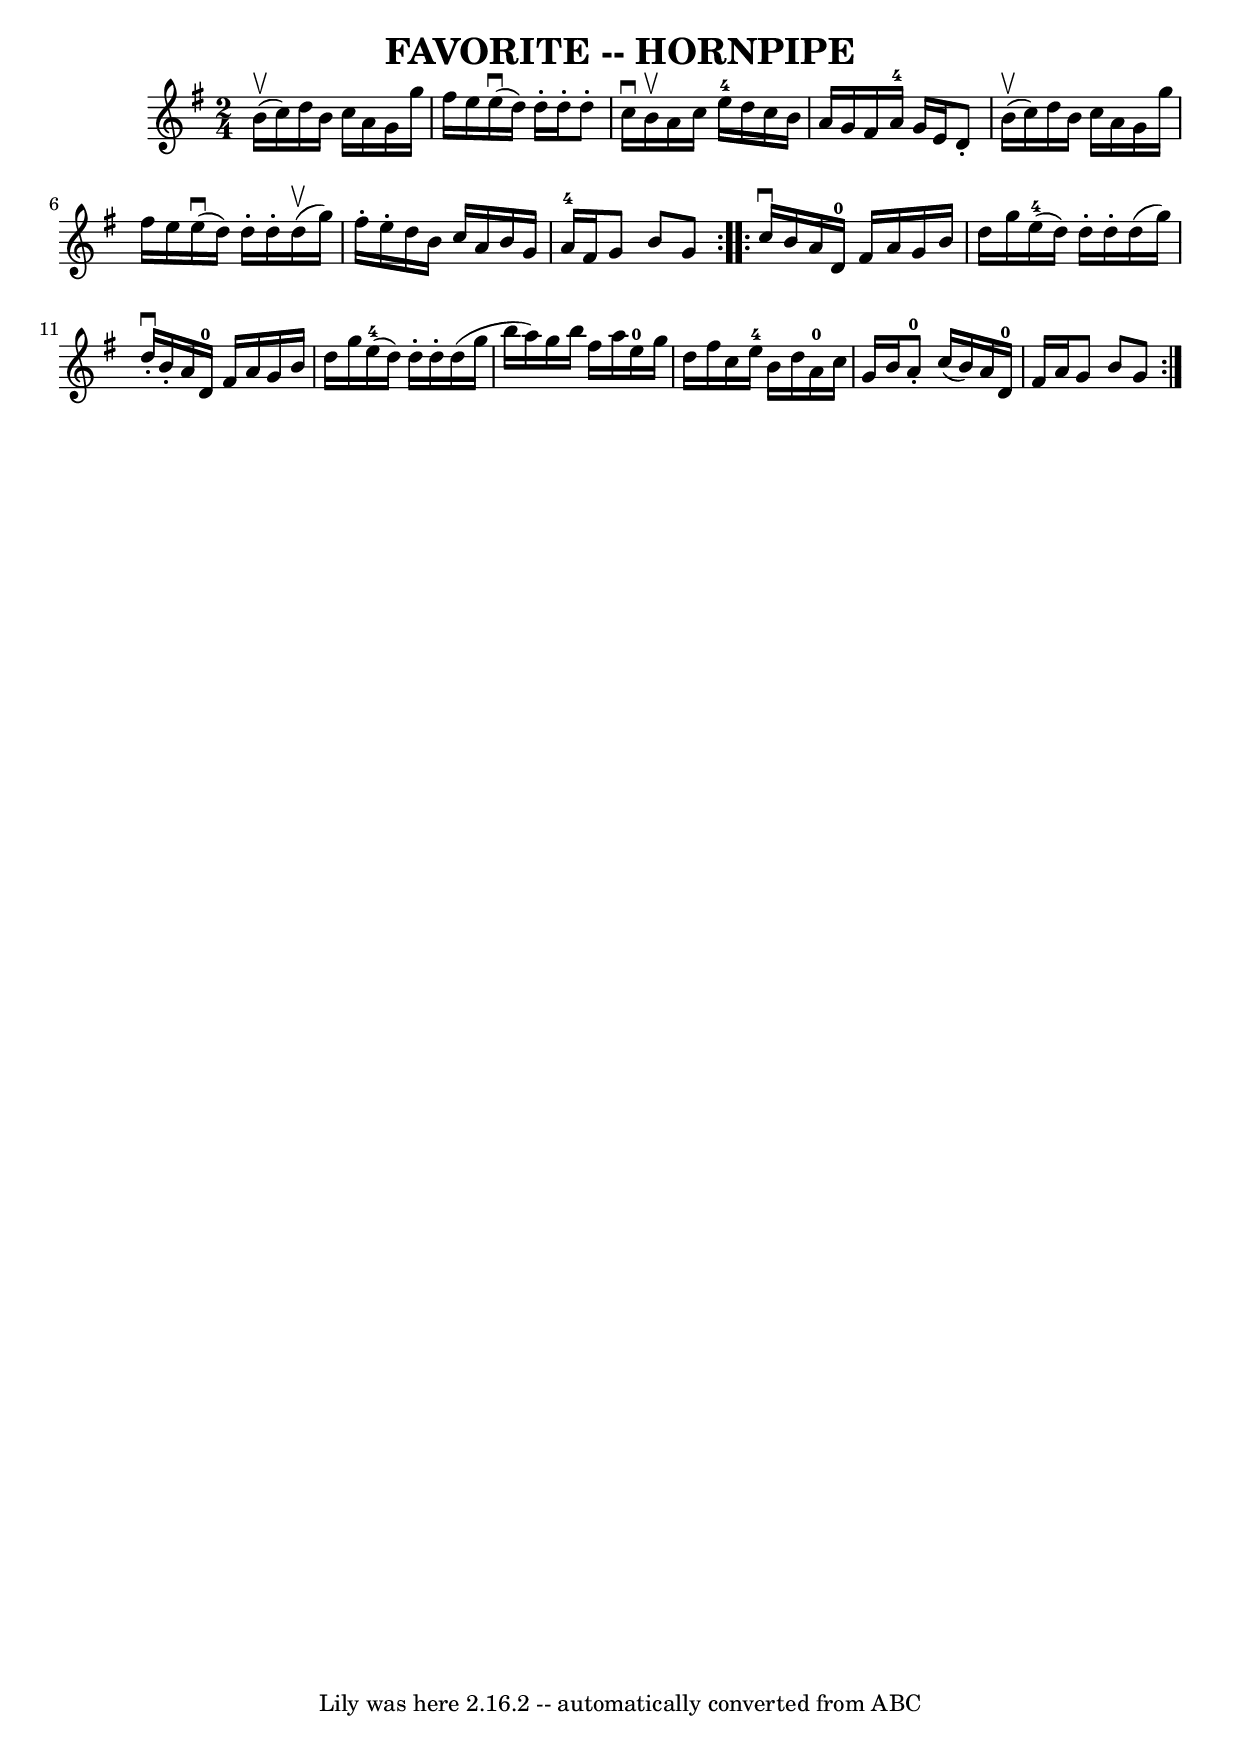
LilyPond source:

\version "2.7.40"
\include "Mammoth.ily"
\header {
	%% book = "Cole's 1000 Fiddle Tunes"
	crossRefNumber = "1"
	footnotes = ""
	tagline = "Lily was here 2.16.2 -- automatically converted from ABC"
	title = "FAVORITE -- HORNPIPE"
}
voicedefault =  {
\set Score.defaultBarType = "empty"

\repeat volta 2 {
\time 2/4 \key g \major b'16 (^\upbow c''16)       |
 d''16    
b'16 c''16 a'16 g'16 g''16 fis''16 e''16    |
     
e''16 (^\downbow d''16) d''16 -. d''16 -. d''8 -. c''16^\downbow  
 b'16^\upbow   |
 a'16 c''16 e''16-4 d''16 c''16 b'16 
 a'16 g'16    |
 fis'16 a'16-4 g'16 e'16 d'8 -.     
b'16 (^\upbow c''16)   |
     |
 d''16 b'16 c''16    
a'16 g'16 g''16 fis''16 e''16    |
 e''16 (^\downbow   
d''16) d''16 -. d''16 -. d''16 (^\upbow g''16) fis''16 -.   
e''16 -.   |
 d''16 b'16 c''16 a'16 b'16 g'16 a'16 
-4 fis'16    |
 g'8 b'8 g'8    }     \repeat volta 2 {   
c''16^\downbow b'16        |
 a'16 d'16-0 fis'16 a'16    
g'16 b'16 d''16 g''16    |
 e''16-4(d''16) d''16 
-. d''16 -. d''16 (g''16) d''16^\downbow-. b'16 -.   |
   
a'16 d'16-0 fis'16 a'16 g'16 b'16 d''16 g''16    
|
 e''16-4(d''16) d''16 -. d''16 -. d''16 (g''16    
b''16 a''16)   |
     |
 g''16 b''16 fis''16 a''16 
 e''16-0 g''16 d''16 fis''16    |
 c''16 e''16-4   
b'16 d''16 a'16-0 c''16 g'16 b'16    |
 a'8-0-. 
 c''16 (b'16) a'16 d'16-0 fis'16 a'16    |
 g'8    
b'8 g'8    }   
}

\score{
    <<

	\context Staff="default"
	{
	    \voicedefault 
	}

    >>
	\layout {
	}
	\midi {}
}
